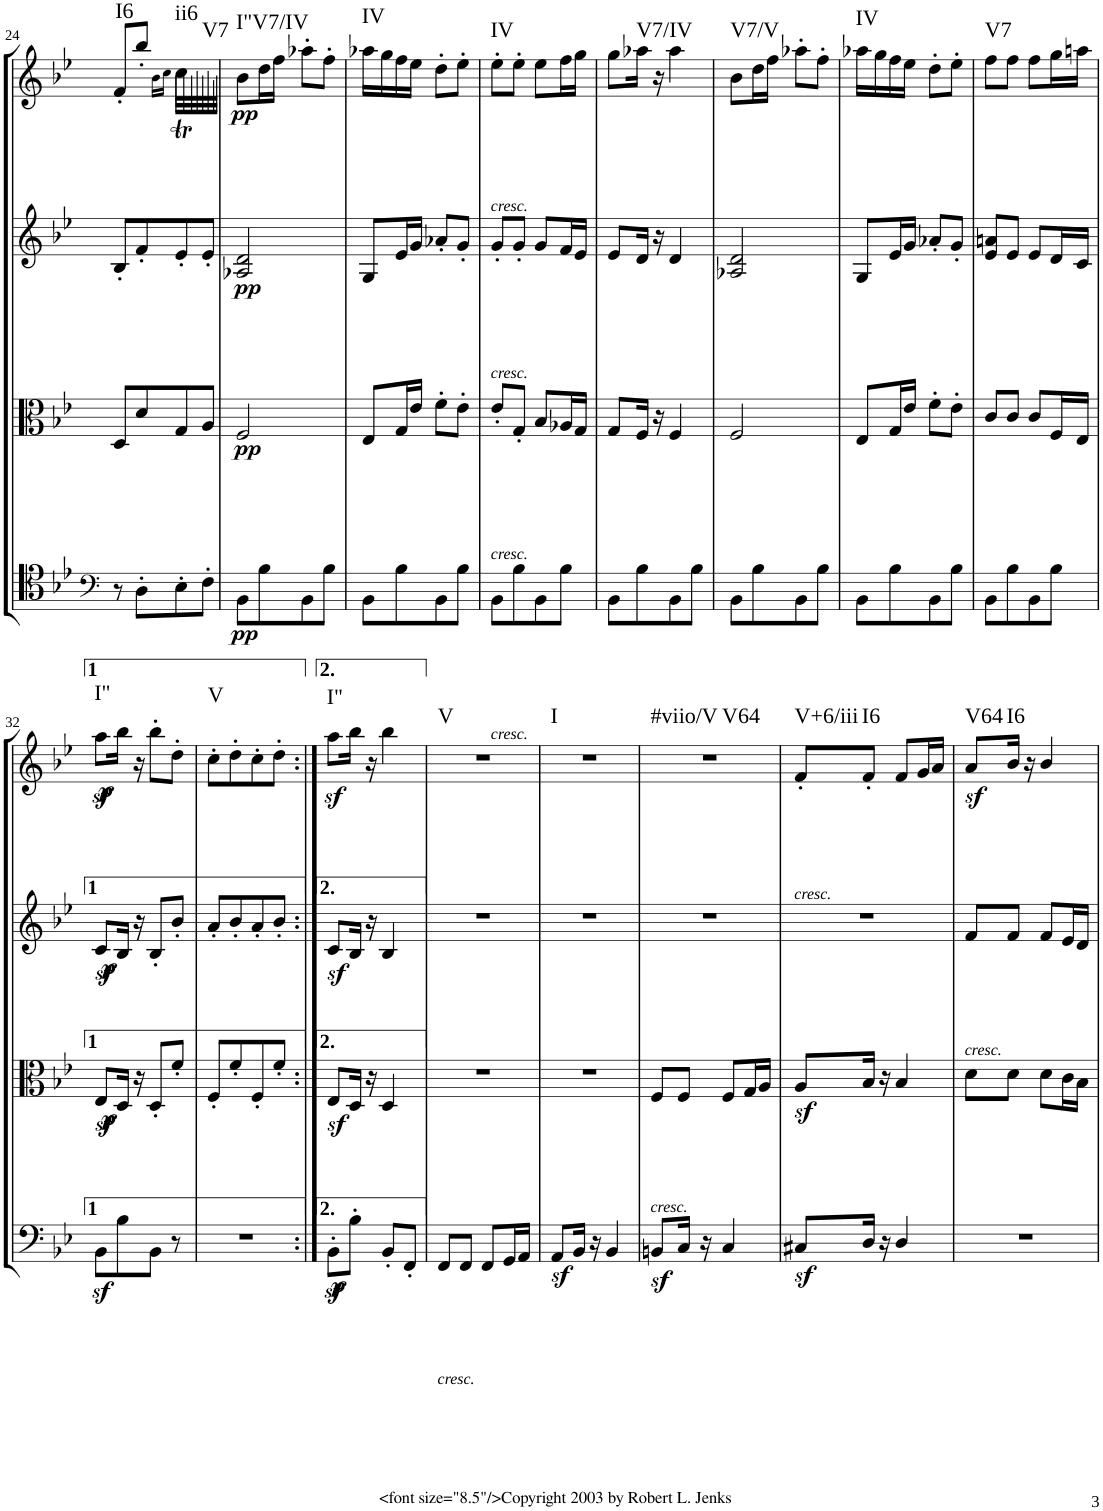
**kern	**dynam	**kern	**dynam	**kern	**dynam	**kern	**dynam	**harte
*part4	*part4	*part3	*part3	*part2	*part2	*part1	*part1	*part1
*staff4	*staff4	*staff3	*staff3	*staff2	*staff2	*staff1	*staff1	*
*I"Cello	*	*I"Viola	*	*I"2nd Violin	*	*I"1st Violin	*	*
*	*	*I'Vla	*	*I'Vln	*	*I'Vln	*	*
!!LO:PB:g=z
*clefF4	*	*clefC3	*	*clefG2	*	*clefG2	*	*
*k[b-e-]	*	*k[b-e-]	*	*k[b-e-]	*	*k[b-e-]	*	*
*B-:	*	*B-:	*	*B-:	*	*B-:	*	*
*M2/4	*	*M2/4	*	*M2/4	*	*M2/4	*	*
=24	=24	=24	=24	=24	=24	=24	=24	=24
*	*	*	*	*	*	*^	*	*
!	!	!	!	!	!	!	!	!	!LO:H:kt=I6
8r	.	8D/L	.	8B-'/L	.	8f'/L	4ryy	.	N
8D'\L	.	8d/	.	8f'/	.	8bb-'/J	.	.	.
.	.	.	.	.	.	.	16qb-\LL	.	.
.	.	.	.	.	.	.	16qcc\JJ	.	.
!	!	!	!	!	!	!	!	!	!LO:H:n=1:kt=ii6
!	!	!	!	!	!	!	!	!	!LO:H:n=2:kt=V7
8E-'\	.	8G/	.	8e-'/	.	4ccT\	32cc\LLL	.	N N
.	.	.	.	.	.	.	32dd\	.	.
.	.	.	.	.	.	.	32cc\	.	.
.	.	.	.	.	.	.	32dd\	.	.
8F'\J	.	8A/J	.	8e-'/J	.	.	32cc\	.	.
.	.	.	.	.	.	.	32dd\	.	.
.	.	.	.	.	.	.	32b-\	.	.
.	.	.	.	.	.	.	32cc\JJJ	.	.
=25	=25	=25	=25	=25	=25	=25	=25	=25	=25
!	!LO:DY:b	!	!LO:DY:b	!	!LO:DY:b	!	!	!LO:DY:b	!LO:H:kt=I"V7/IV
*	*	*	*	*	*	*v	*v	*	*
8BB-\L	pp	2F/	pp	2A-X/ 2d/	pp	8b-\L	pp	N
8B-\	.	.	.	.	.	16dd\L	.	.
.	.	.	.	.	.	16ff\JJ	.	.
8BB-\	.	.	.	.	.	8aa-X'\L	.	.
8B-\J	.	.	.	.	.	8ff'\J	.	.
=26	=26	=26	=26	=26	=26	=26	=26	=26
!	!	!	!	!	!	!	!	!LO:H:kt=IV
8BB-\L	.	8E-/L	.	8G/L	.	16aa-X\LL	.	N
.	.	.	.	.	.	16gg\	.	.
8B-\	.	16G/L	.	16e-/L	.	16ff\	.	.
.	.	16e-/JJ	.	16g/JJ	.	16ee-\JJ	.	.
8BB-\	.	8f'\L	.	8a-X'/L	.	8dd'\L	.	.
8B-\J	.	8e-'\J	.	8g'/J	.	8ee-'\J	.	.
=27	=27	=27	=27	=27	=27	=27	=27	=27
!	!	!	!	!	!	!LO:TX:b:i:t=cresc.	!	!
!	!	!	!	!LO:TX:b:i:t=cresc.	!	!	!	!
!	!	!LO:TX:b:i:t=cresc.	!	!	!	!	!	!
!LO:TX:b:i:t=cresc.	!	!	!	!	!	!	!	!LO:H:kt=IV
8BB-\L	.	8e-'/L	.	8g'/L	.	8ee-'\L	.	N
8B-\	.	8G'/J	.	8g'/J	.	8ee-'\J	.	.
8BB-\	.	8B-/L	.	8g/L	.	8ee-\L	.	.
8B-\J	.	16A-X/L	.	16f/L	.	16ff\L	.	.
.	.	16G/JJ	.	16e-/JJ	.	16gg\JJ	.	.
=28	=28	=28	=28	=28	=28	=28	=28	=28
8BB-\L	.	8G/L	.	8e-/L	.	8gg\L	.	.
!	!	!	!	!	!	!	!	!LO:H:kt=V7/IV
8B-\	.	16F/Jk	.	16d/Jk	.	16aa-X\Jk	.	N
.	.	16r	.	16r	.	16r	.	.
8BB-\	.	4F/	.	4d/	.	4aa-\	.	.
8B-\J	.	.	.	.	.	.	.	.
=29	=29	=29	=29	=29	=29	=29	=29	=29
!	!	!	!	!	!	!	!	!LO:H:kt=V7/V
8BB-\L	.	2F/	.	2A-X/ 2d/	.	8b-\L	.	N
8B-\	.	.	.	.	.	16dd\L	.	.
.	.	.	.	.	.	16ff\JJ	.	.
8BB-\	.	.	.	.	.	8aa-X'\L	.	.
8B-\J	.	.	.	.	.	8ff'\J	.	.
=30	=30	=30	=30	=30	=30	=30	=30	=30
!	!	!	!	!	!	!	!	!LO:H:kt=IV
8BB-\L	.	8E-/L	.	8G/L	.	16aa-X\LL	.	N
.	.	.	.	.	.	16gg\	.	.
8B-\	.	16G/L	.	16e-/L	.	16ff\	.	.
.	.	16e-/JJ	.	16g/JJ	.	16ee-\JJ	.	.
8BB-\	.	8f'\L	.	8a-X'/L	.	8dd'\L	.	.
8B-\J	.	8e-'\J	.	8g'/J	.	8ee-'\J	.	.
=31	=31	=31	=31	=31	=31	=31	=31	=31
!	!	!	!	!	!	!	!	!LO:H:kt=V7
8BB-\L	.	8c/L	.	8e-/ 8an/L	.	8ff\L	.	N
8B-\	.	8c/J	.	8e-/J	.	8ff\J	.	.
8BB-\	.	8c/L	.	8e-/L	.	8ff\L	.	.
8B-\J	.	16F/L	.	16d/L	.	16gg\L	.	.
.	.	16E-/JJ	.	16c/JJ	.	16aan\JJ	.	.
!!LO:LB:g=z
=32	=32	=32	=32	=32	=32	=32	=32	=32
!	!	!	!LO:DY:b	!	!LO:DY:b	!	!LO:DY:b	!
!	!	!	!	!	!	!	!LO:DY:n=1:b	!LO:H:kt=I"
8BB-z<\L	.	8E-z</L	p	8cz</L	p	8aa\L	sf p	N
8B-\	.	16D/Jk	.	16B-/Jk	.	16bb-\Jk	.	.
.	.	16r	.	16r	.	16r	.	.
8BB-\J	.	8D'/L	.	8B-'/L	.	8bb-'\L	.	.
8r	.	8f'/J	.	8b-'/J	.	8dd'\J	.	.
=33	=33	=33	=33	=33	=33	=33	=33	=33
!	!	!	!	!	!	!	!	!LO:H:kt=V
2r	.	8F'/L	.	8a'/L	.	8cc'\L	.	N
.	.	8f'/	.	8b-'/	.	8dd'\	.	.
.	.	8F'/	.	8a'/	.	8cc'\	.	.
.	.	8f'/J	.	8b-'/J	.	8dd'\J	.	.
=34:|!	=34:|!	=34:|!	=34:|!	=34:|!	=34:|!	=34:|!	=34:|!	=34:|!
!	!LO:DY:b	!	!	!	!	!	!LO:DY:b	!LO:H:kt=I"
8BB-z<'\L	p	8E-z</L	.	8cz</L	.	8aa\L	sf	N
8B-'\J	.	16D/Jk	.	16B-/Jk	.	16bb-\Jk	.	.
.	.	16r	.	16r	.	16r	.	.
8BB-'/L	.	4D/	.	4B-/	.	4bb-\	.	.
8FF'/J	.	.	.	.	.	.	.	.
=35	=35	=35	=35	=35	=35	=35	=35	=35
!LO:TX:b:i:t=cresc.	!	!	!	!	!	!	!	!LO:H:kt=V
8FF/L	.	2r	.	2r	.	2r	.	N
8FF/J	.	.	.	.	.	.	.	.
8FF/L	.	.	.	.	.	.	.	.
16GG/L	.	.	.	.	.	.	.	.
16AA/JJ	.	.	.	.	.	.	.	.
=36	=36	=36	=36	=36	=36	=36	=36	=36
!	!	!	!	!	!	!	!	!LO:H:kt=I
8AAz</L	.	2r	.	2r	.	2r	.	N
16BB-/Jk	.	.	.	.	.	.	.	.
16r	.	.	.	.	.	.	.	.
4BB-/	.	.	.	.	.	.	.	.
=37	=37	=37	=37	=37	=37	=37	=37	=37
!	!	!LO:TX:b:i:t=cresc.	!	!	!	!	!	!LO:H:n=1:kt=#viio/V
!	!	!	!	!	!	!	!	!LO:H:n=2:kt=V64
8BBnz</L	.	8F/L	.	2r	.	2r	.	N N
16C/Jk	.	8F/J	.	.	.	.	.	.
16r	.	.	.	.	.	.	.	.
4C/	.	8F/L	.	.	.	.	.	.
.	.	16G/L	.	.	.	.	.	.
.	.	16A/JJ	.	.	.	.	.	.
=38	=38	=38	=38	=38	=38	=38	=38	=38
!	!	!	!	!	!	!LO:TX:b:i:t=cresc.	!	!LO:H:kt=V+6/iii
8C#Xz</L	.	8Az</L	.	2r	.	8f'/L	.	N
!	!	!	!	!	!	!	!	!LO:H:kt=I6
16D/Jk	.	16B-/Jk	.	.	.	8f'/J	.	N
16r	.	16r	.	.	.	.	.	.
4D/	.	4B-/	.	.	.	8f/L	.	.
.	.	.	.	.	.	16g/L	.	.
.	.	.	.	.	.	16a/JJ	.	.
=39	=39	=39	=39	=39	=39	=39	=39	=39
!	!	!	!	!LO:TX:b:i:t=cresc.	!	!	!	!
!	!	!	!	!	!	!	!LO:DY:b	!LO:H:kt=V64
2r	.	8d\L	.	8f/L	.	8a/L	sf	N
!	!	!	!	!	!	!	!	!LO:H:kt=I6
.	.	8d\J	.	8f/J	.	16b-/Jk	.	N
.	.	.	.	.	.	16r	.	.
.	.	8d\L	.	8f/L	.	4b-/	.	.
.	.	16c\L	.	16e-/L	.	.	.	.
.	.	16B-\JJ	.	16d/JJ	.	.	.	.
=	=	=	=	=	=	=	=	=
*-	*-	*-	*-	*-	*-	*-	*-	*-
